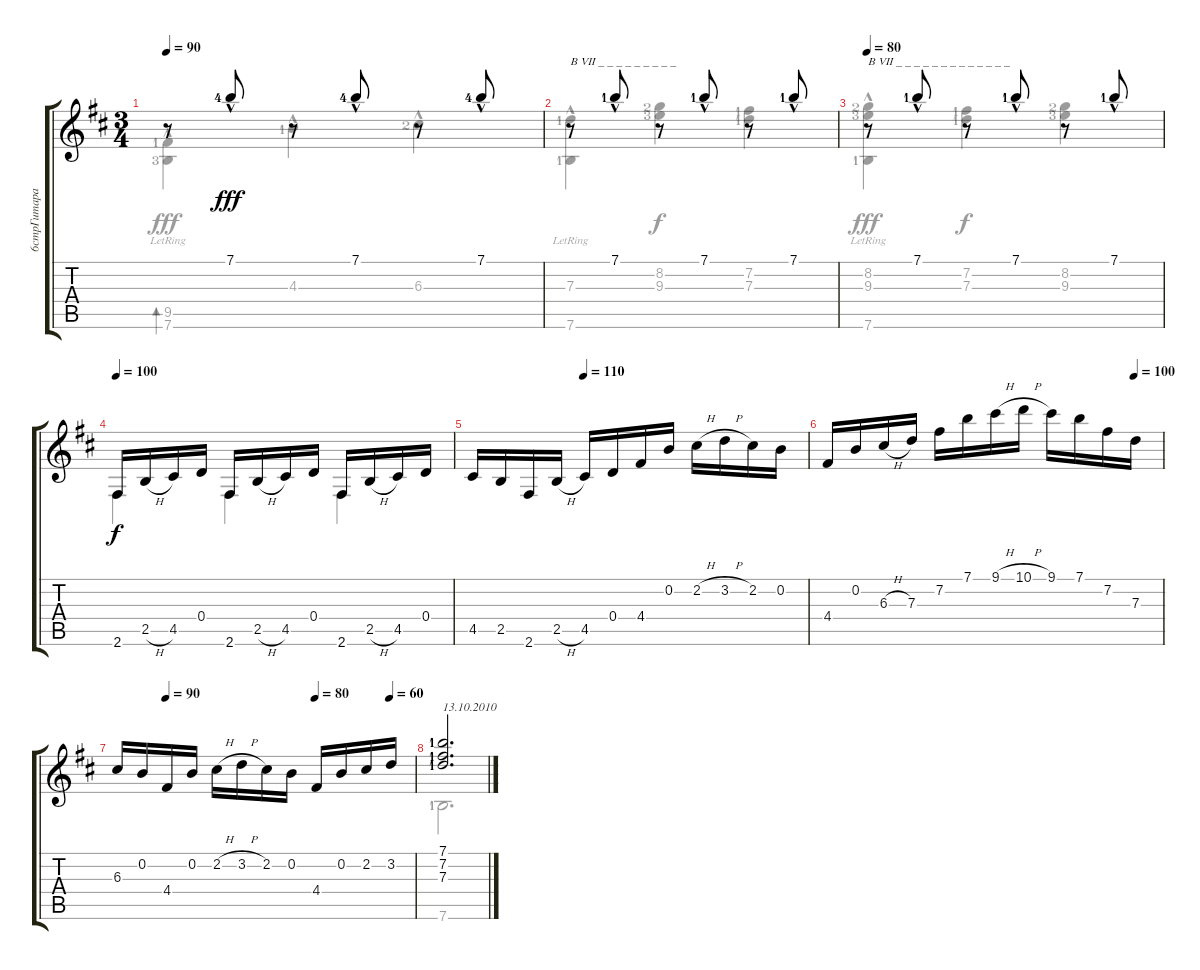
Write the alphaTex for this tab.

\track ("6стрГитара" "6стрГитара") {instrument acousticguitarnylon}
\staff {score tabs}
\tuning (E4 B3 G3 D3 A2 E2) {hide}
\voice
\ts (3 4)
\tempo 90
\clef g2
\ks bminor
r.8{dy fff} 7.1{hac lf 5}.8 r.8 7.1{hac lf 5}.8 r.8 7.1{hac lf 5}.8 |
r.8{txt "B VII _ _ _ _ _ _ _ _ _"} 7.1{hac lf 2}.8 r.8 7.1{hac lf 2}.8 r.8 7.1{hac lf 2}.8 |
\tempo 80
r.8{txt "B VII _ _ _ _ _ _ _ _ _ _ _ _ _ "} 7.1{hac lf 2}.8 r.8 7.1{hac lf 2}.8 r.8 7.1{hac lf 2}.8 |
\tempo 100
2.6.16{dy f} 2.5{h}.16 4.5.16 0.4.16 2.6.16 2.5{h}.16 4.5.16 0.4.16 2.6.16 2.5{h}.16 4.5.16 0.4.16 |
\tempo (110 0.3333333333333333)
4.5.16 2.5.16 2.6.16 2.5{h}.16 4.5.16 0.4.16 4.4.16 0.2.16 2.2{h}.16 3.2{h}.16 2.2.16 0.2.16 |
\tempo (100 0.9166666666666666)
4.4.16 0.2.16 6.3{h}.16 7.3.16 7.2.16 7.1.16 9.1{h}.16 10.1{h}.16 9.1.16 7.1.16 7.2.16 7.3.16 |
\tempo (90 0.16666666666666666)
\tempo (80 0.6666666666666666)
\tempo (60 0.9166666666666666)
6.3.16 0.2.16 4.4.16 0.2.16 2.2{h}.16 3.2{h}.16 2.2.16 0.2.16 4.4.16 0.2.16 2.2.16 3.2.16 |
(7.1{lf 2} 7.2{lf 2} 7.3{lf 2}).2{d txt "13.10.2010"}
\voice
\clef g2
\ottava regular
\simile none
\ks bminor
(9.5{lf 2} 7.6{hac lr lf 4}).4{bd 480 dy fff} 4.3{hac lf 2}.4 6.3{hac lf 3}.4 |
(7.3{lf 2} 7.6{hac lr lf 2}).4 (8.2{lf 3} 9.3{lf 4}).4{dy f} (7.2{lf 2} 7.3{lf 2}).4 |
(8.2{lf 3} 9.3{lf 4} 7.6{hac lr lf 2}).4{dy fff} (7.2{lf 2} 7.3{lf 2}).4{dy f} (8.2{lf 3} 9.3{lf 4}).4 |
2.6.4 2.6.4 2.6.4 |
|
|
|
7.6{lf 2}.2{d}
